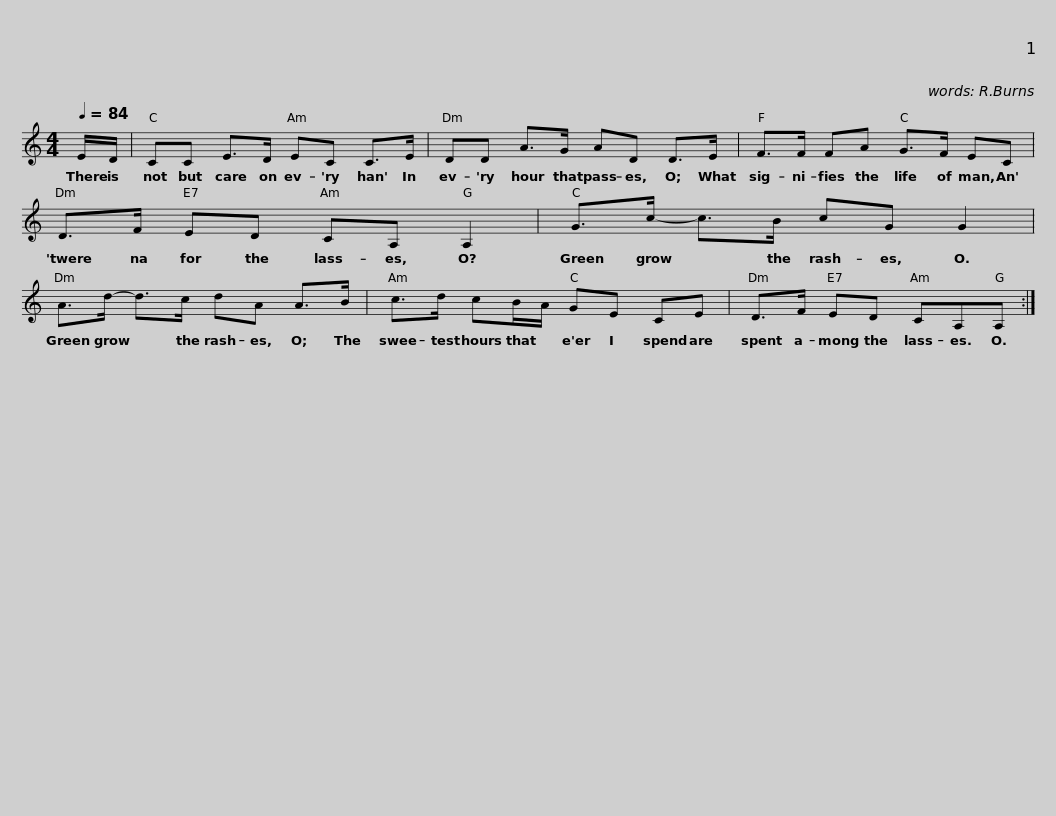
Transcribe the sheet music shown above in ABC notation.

X:1
L:1/8
Q:1/4=84
M:4/4
I:linebreak $
K:C
V:1 treble
V:1
 E/D/ | CC E>D EC C>E | DD A>G AD D>E |$ F>F FA G>F EC | D>F ED CA, A,2 |$ %5
 G>c- c>B cG G2 | A>d- d>c dA A>B | c>d cB/A/ GE CE |$ D>F ED CA,A, :| %9
